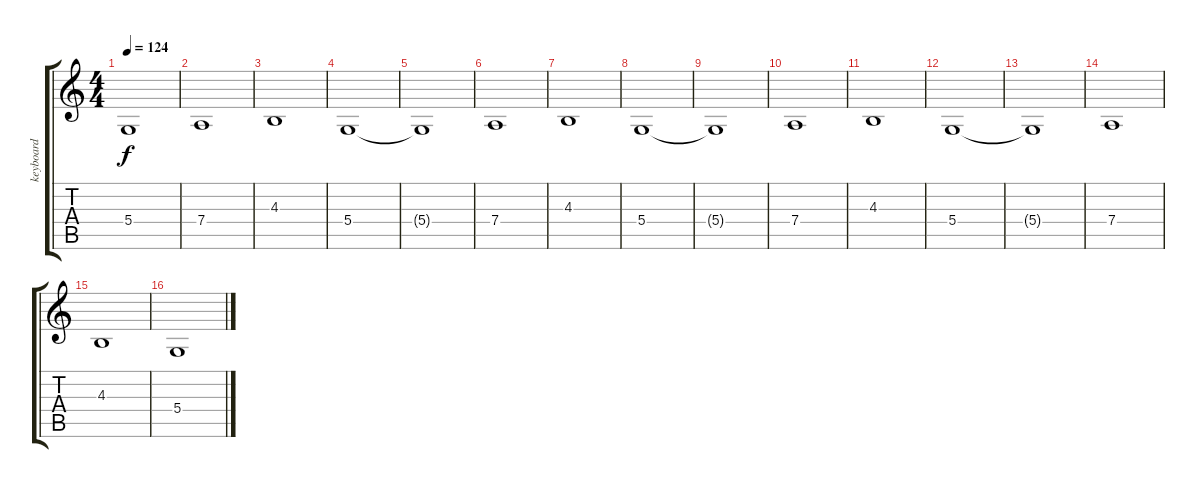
\track ("keyboard" "keyboard") {instrument rockorgan}
\staff {score tabs}
\tuning (E4 B3 G3 D3 A2 E2) {hide}
\ts (4 4)
\tempo 124
\clef g2
\ks c
5.4{t}.1{dy f} |
7.4.1 |
4.3.1 |
5.4.1 |
5.4{t}.1 |
7.4.1 |
4.3.1 |
5.4.1 |
5.4{t}.1 |
7.4.1 |
4.3.1 |
5.4.1 |
5.4{t}.1 |
7.4.1 |
4.3.1 |
5.4.1
